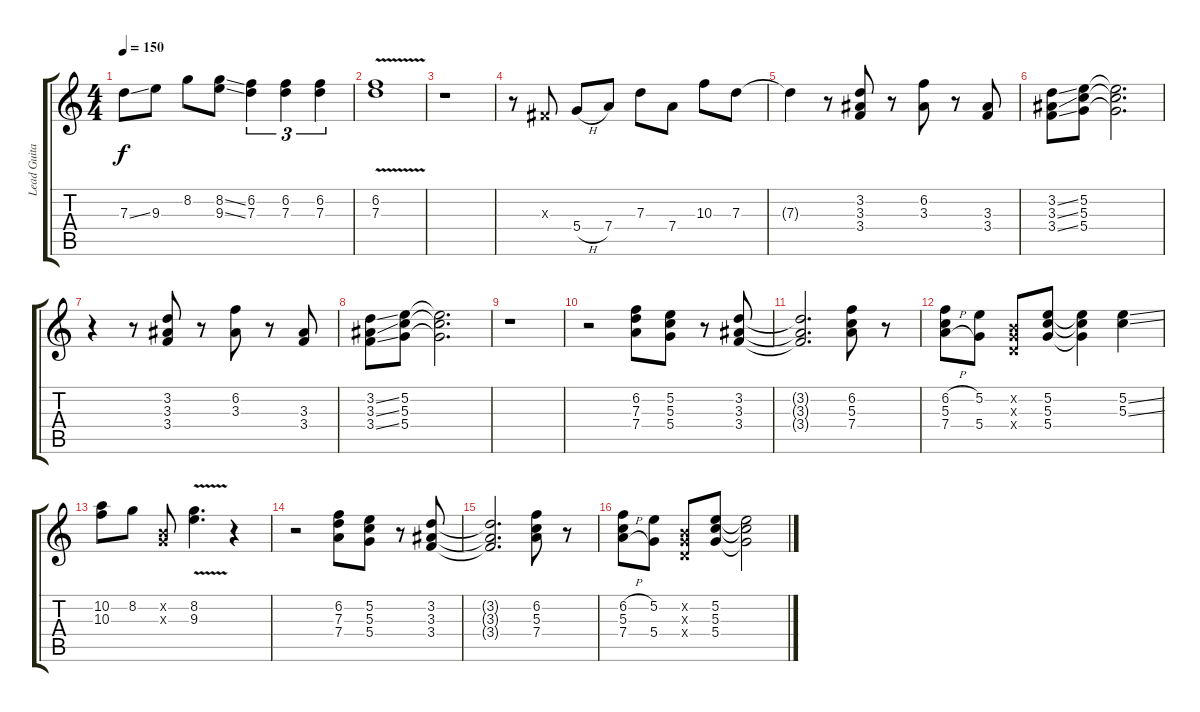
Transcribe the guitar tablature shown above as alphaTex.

\track ("Lead Guitar" "Lead Guita") {instrument electricguitarjazz}
\staff {score tabs}
\tuning (E4 B3 G3 D3 A2 E2) {hide}
\ts (4 4)
\tempo 150
\clef g2
\ks c
7.3{ss}.8{dy f} 9.3.8 8.2.8 (8.2{ss} 9.3{ss}).8 (6.2 7.3).4{tu (3 2)} (6.2 7.3).4{tu (3 2)} (6.2 7.3).4{tu (3 2)} |
(6.2{v} 7.3{v}).1 |
r.1 |
r.8 -1.3{x}.8 5.4{h}.8 7.4.8 7.3.8 7.4.8 10.3.8 7.3.8 |
7.3{t}.4 r.8 (3.2 3.3 3.4).8 r.8 (6.2 3.3).8 r.8 (3.3 3.4).8 |
(3.2{ss} 3.3{ss} 3.4{ss}).8 (5.2 5.3 5.4).8 (5.2{t} 5.3{t} 5.4{t}).2{d} |
r.4 r.8 (3.2 3.3 3.4).8 r.8 (6.2 3.3).8 r.8 (3.3 3.4).8 |
(3.2{ss} 3.3{ss} 3.4{ss}).8 (5.2 5.3 5.4).8 (5.2{t} 5.3{t} 5.4{t}).2{d} |
r.1 |
r.2 (6.2 7.3 7.4).8 (5.2 5.3 5.4).8 r.8 (3.2 3.3 3.4).8 |
(3.2{t} 3.3{t} 3.4{t}).2{d} (6.2 5.3 7.4).8 r.8 |
(6.2{h} 5.3 7.4{h}).8 (5.2 5.4).8 (0.2{x} 0.3{x} 0.4{x}).8 (5.2 5.3 5.4).8 (5.2{t} 5.3{t} 5.4{t}).4 (5.2{ss} 5.3{ss}).4 |
(10.2 10.3).8 8.2.8 (0.2{x} 0.3{x}).8 (8.2{v} 9.3{v}).4{d} r.4 |
r.2 (6.2 7.3 7.4).8 (5.2 5.3 5.4).8 r.8 (3.2 3.3 3.4).8 |
(3.2{t} 3.3{t} 3.4{t}).2{d} (6.2 5.3 7.4).8 r.8 |
(6.2{h} 5.3 7.4{h}).8 (5.2 5.4).8 (0.2{x} 0.3{x} 0.4{x}).8 (5.2 5.3 5.4).8 (5.2{t} 5.3{t} 5.4{t}).2
